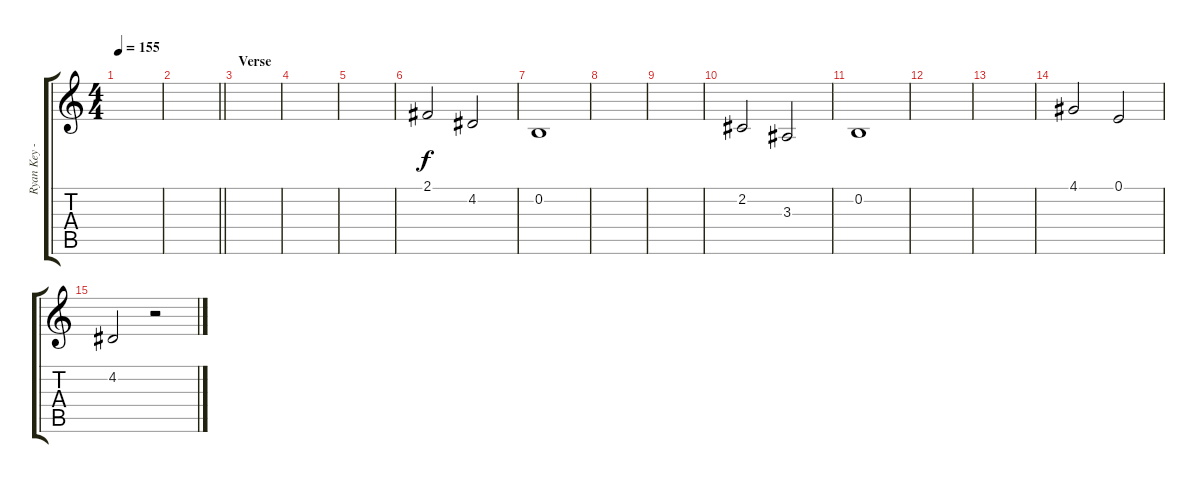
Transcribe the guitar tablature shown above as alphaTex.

\track ("Ryan Key - Vocals" "Ryan Key -") {instrument altosax}
\staff {score tabs}
\tuning (E4 B3 G3 D3 A2 E2) {hide}
\ts (4 4)
\tempo 155
\clef g2
\ks c
|
\barLineRight lightlight
|
\section ("" "Verse")
|
|
|
2.1.2 4.2.2 |
0.2.1 |
|
|
2.2.2 3.3.2 |
0.2.1 |
|
|
4.1.2 0.1.2 |
4.2.2 r.2
